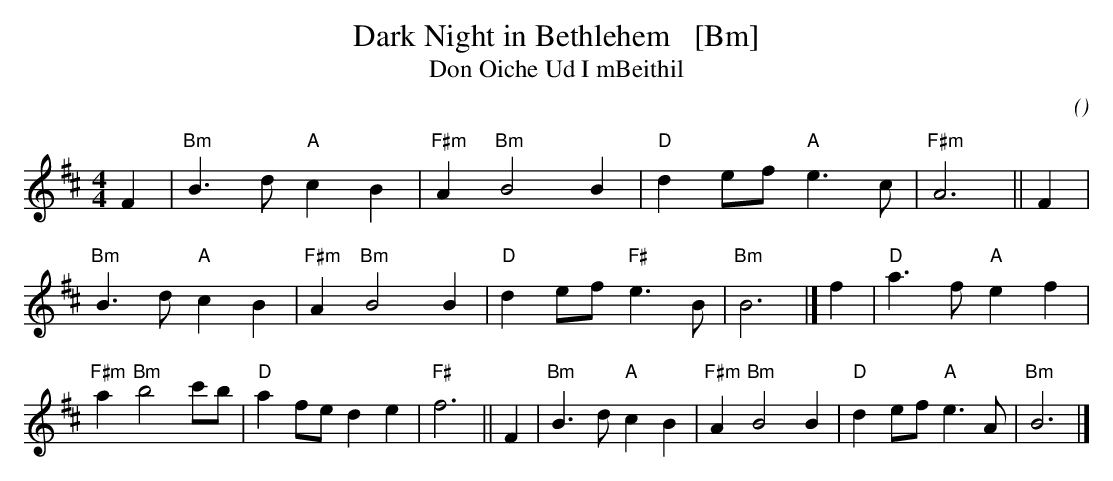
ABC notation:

X:1
T: Dark Night in Bethlehem   [Bm]
T: Don Oiche Ud I mBeithil
C:
O:
M: 4/4
L: 1/8
Q:
K: Bm
F2 | "Bm"B3d "A"c2B2 | "F#m"A2 "Bm"B4 B2 | "D"d2ef  "A"e3c | "F#m"A6 ||
F2 | "Bm"B3d "A"c2B2 | "F#m"A2 "Bm"B4 B2 | "D"d2ef "F#"e3B | "Bm"B6 |]
f2 |  "D"a3f "A"e2f2 | "F#m"a2 "Bm"b4 c'b| "D"a2fe    d2e2 | "F#"f6 ||
F2 | "Bm"B3d "A"c2B2 | "F#m"A2 "Bm"B4 B2 | "D"d2ef  "A"e3A | "Bm"B6 |]
